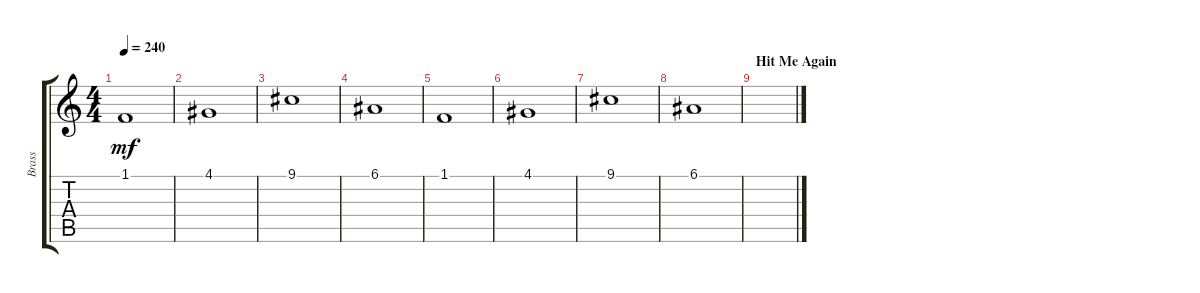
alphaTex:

\track ("Brass" "Brass") {instrument trombone}
\staff {score tabs}
\tuning (E4 B3 G3 D3 A2 E2) {hide}
\ts (4 4)
\tempo 240
\clef g2
\ks c
1.1.1{dy mf} |
4.1.1 |
9.1.1 |
6.1.1 |
1.1.1 |
4.1.1 |
9.1.1 |
6.1.1 |
\section ("" "Hit Me Again")
